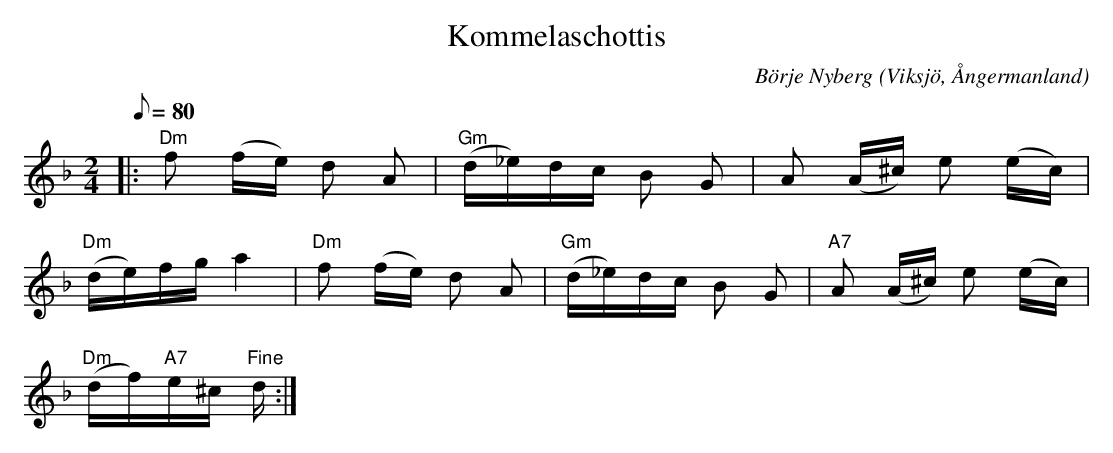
X:1
T:Kommelaschottis
C:Börje Nyberg
O:Viksjö, Ångermanland
M:2/4
L:1/8
Q:80
K:Dm
|: "Dm"f (f/2e/2) d A | "Gm"(d/2_e/2)d/2c/2 B G | A (A/2^c/2) e (e/2c/2) |
 "Dm"(d/2e/2)f/2g/2 a2 | "Dm"f (f/2e/2) d A | "Gm" (d/2_e/2)d/2c/2 B G | "A7"A (A/2^c/2) e (e/2c/2) |
"Dm"(d/2f/2)"A7"e/2^c/2 "Fine"d/2:|
